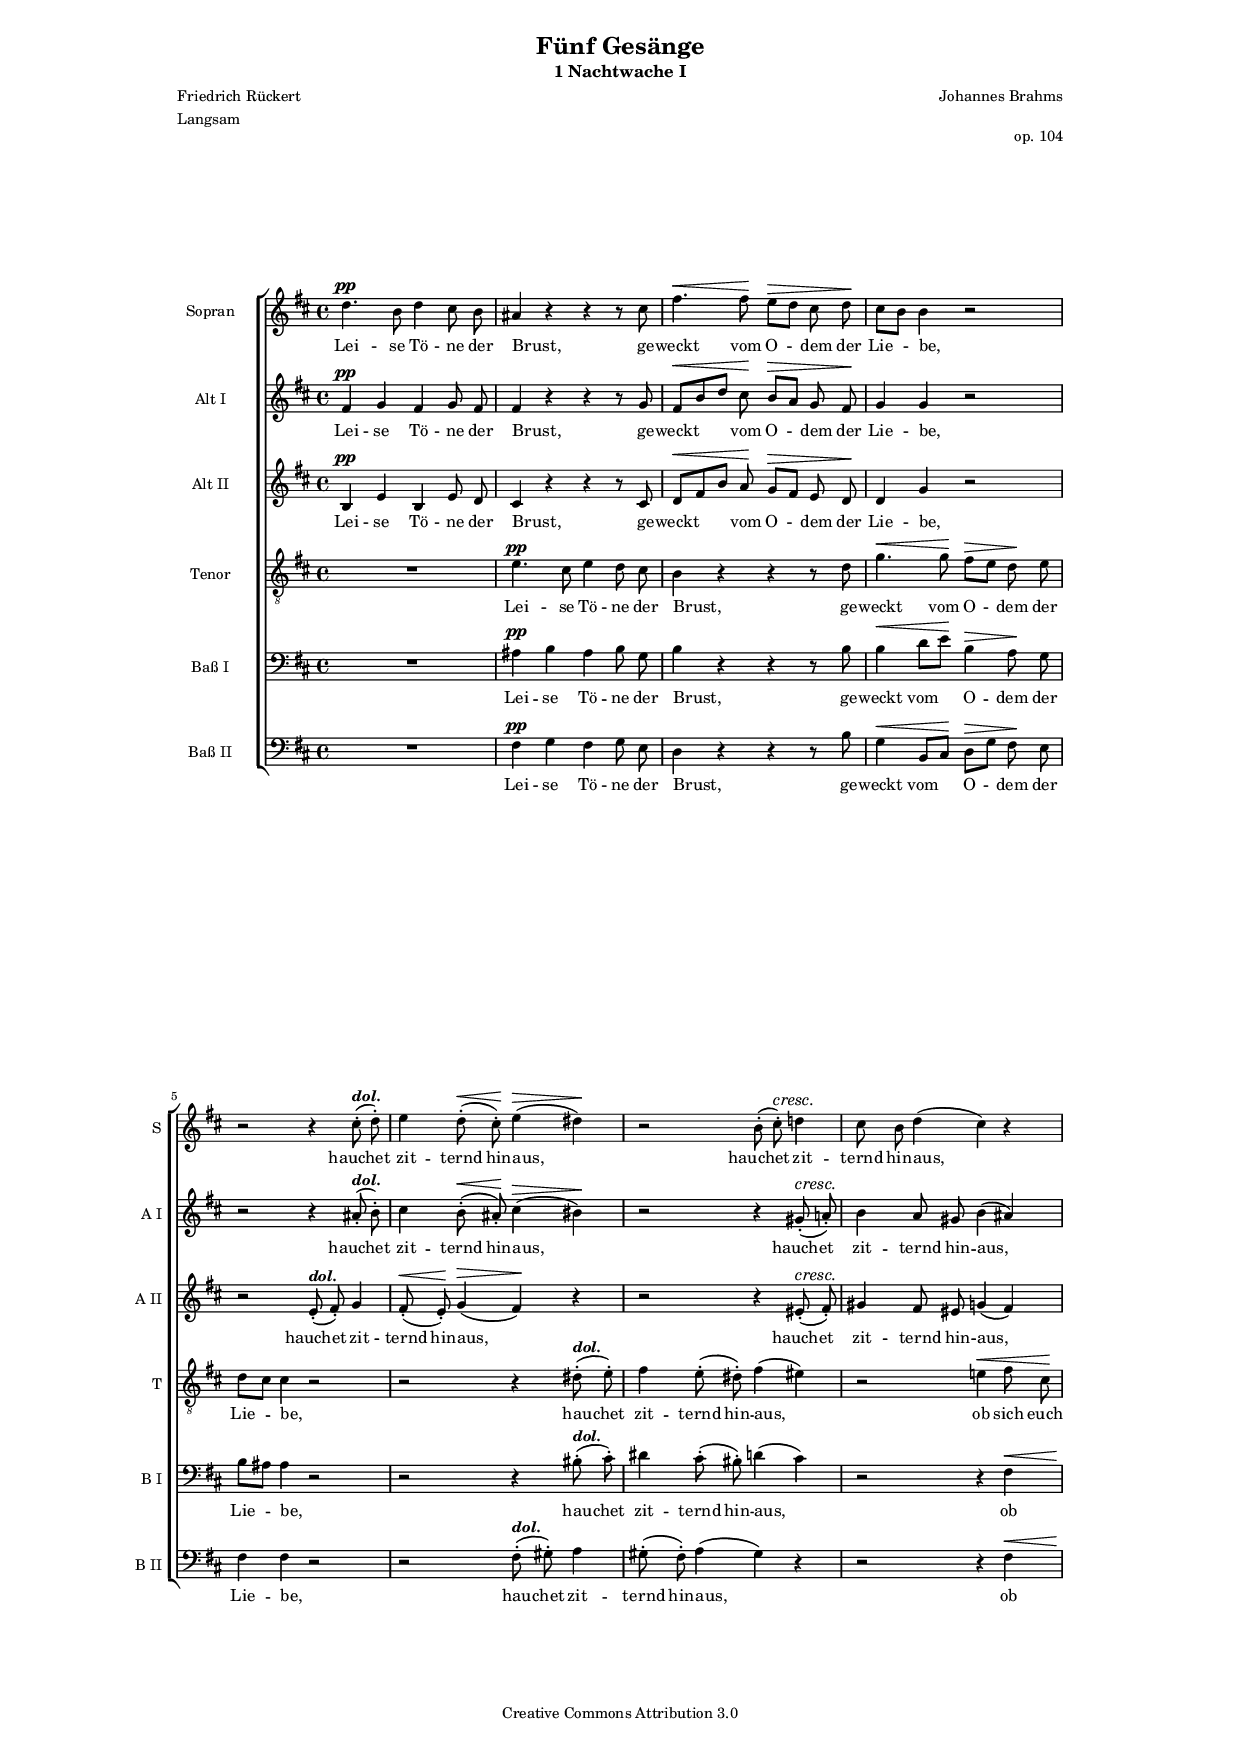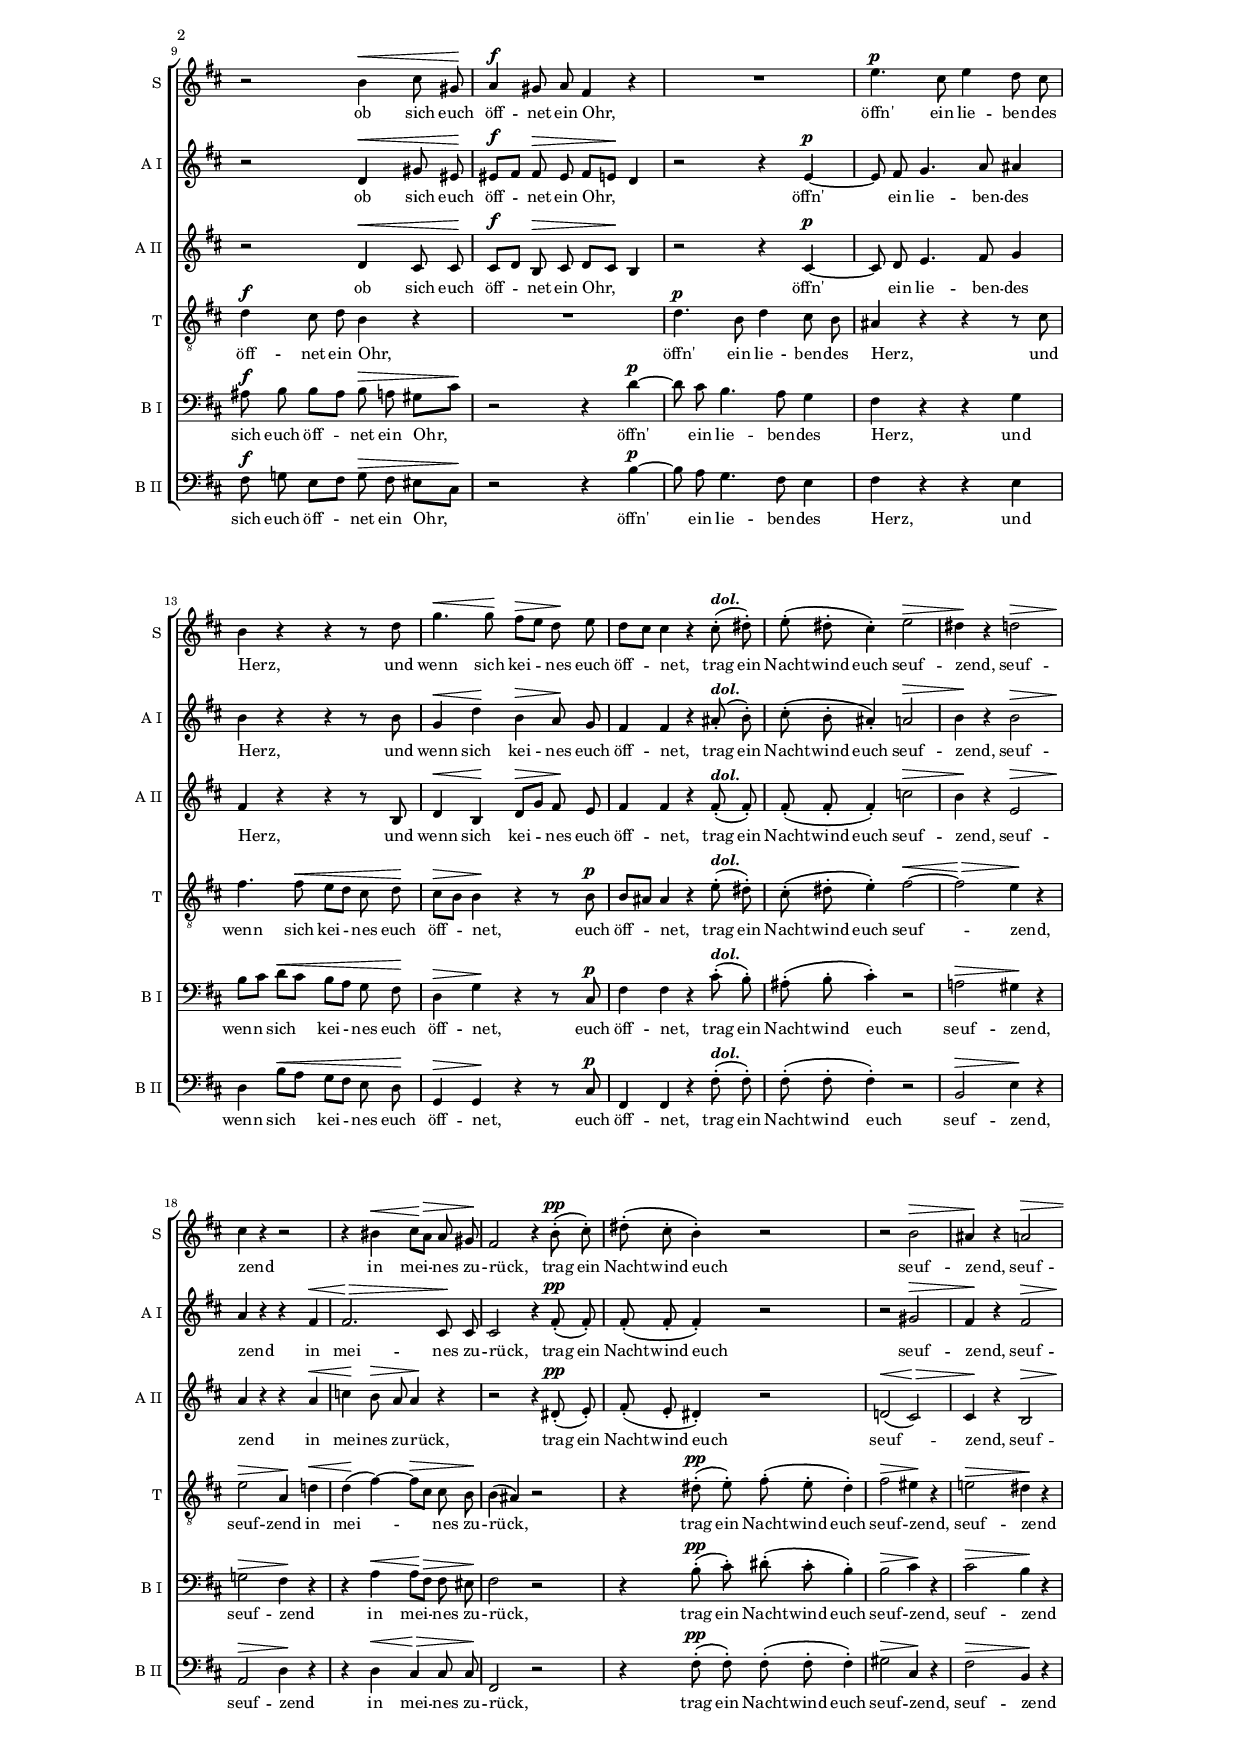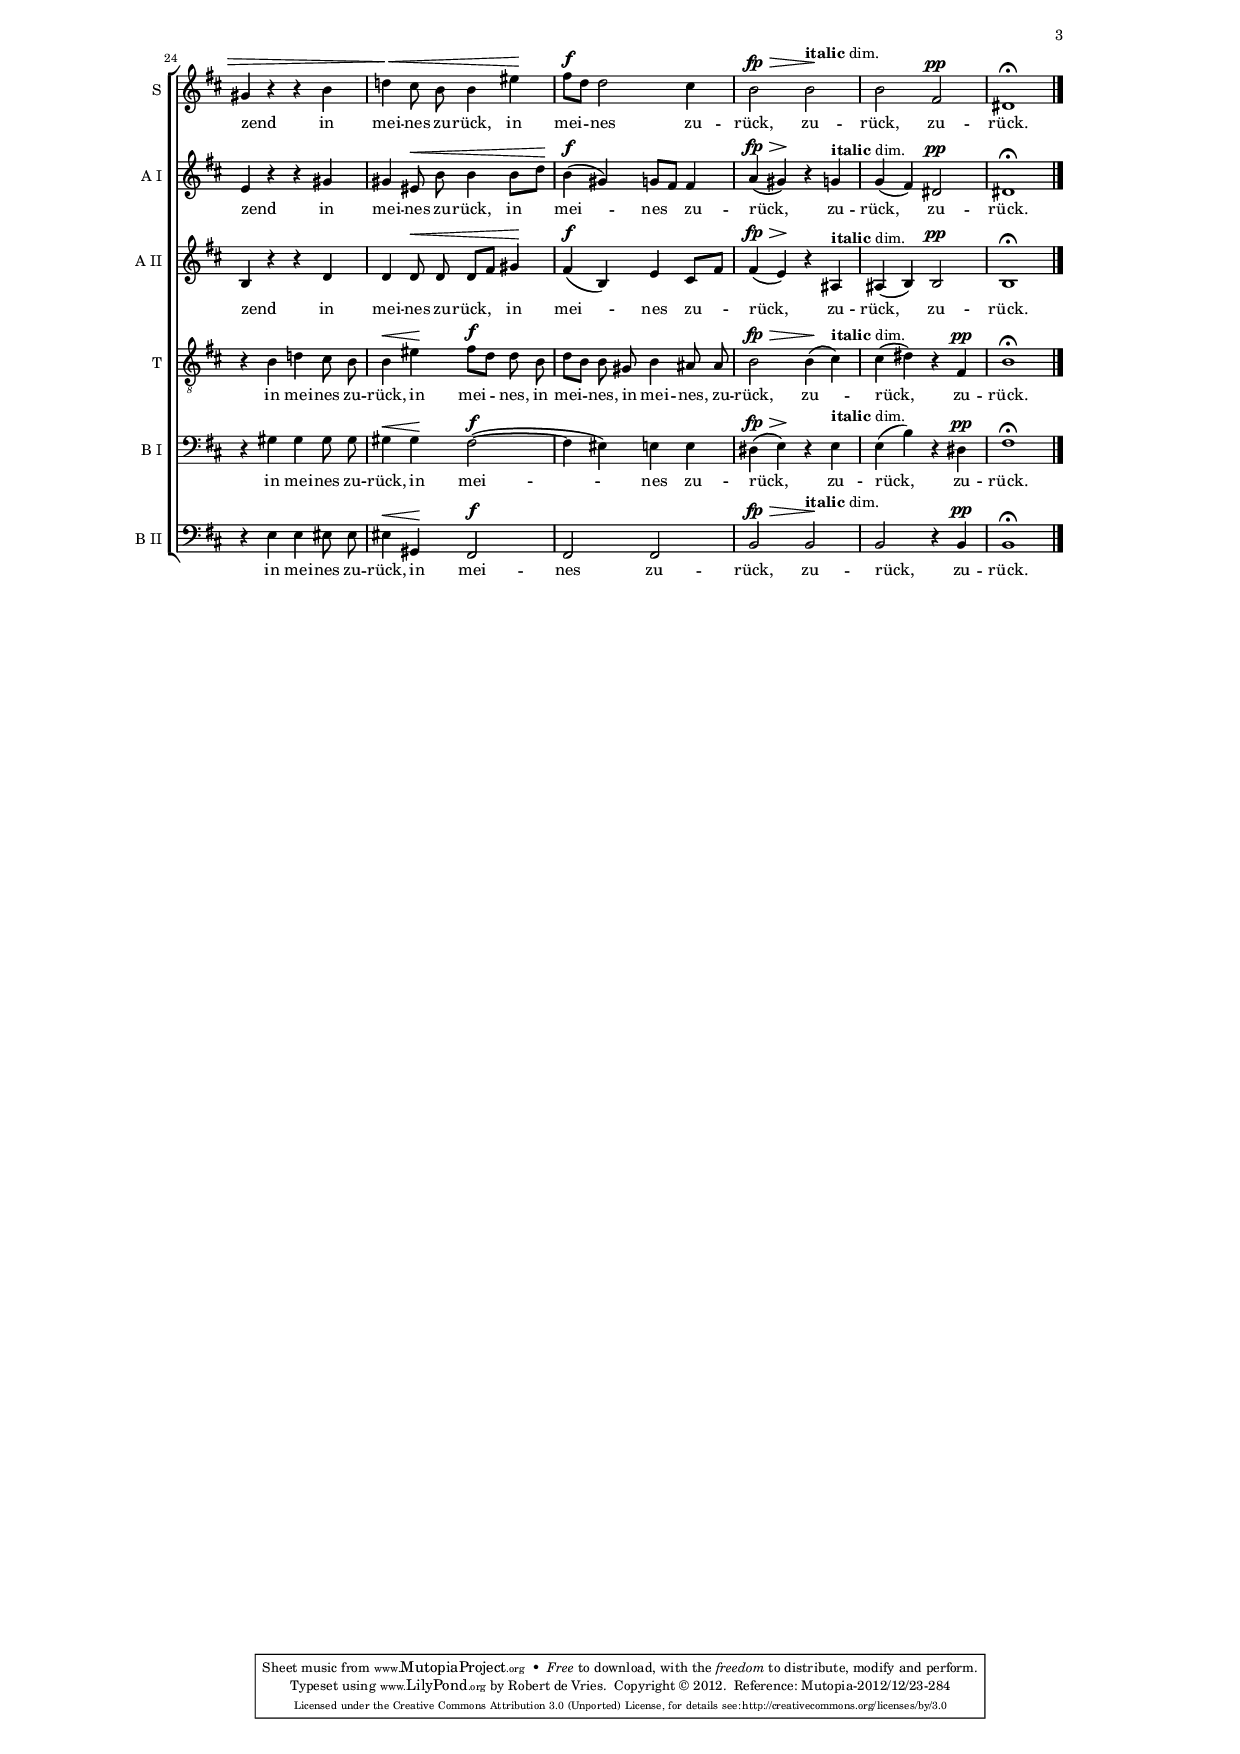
\version "2.16.1"
#(set-global-staff-size 13)

\header {
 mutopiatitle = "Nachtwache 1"
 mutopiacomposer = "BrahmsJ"
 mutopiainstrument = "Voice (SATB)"
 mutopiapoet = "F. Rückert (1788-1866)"
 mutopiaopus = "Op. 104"
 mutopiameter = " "
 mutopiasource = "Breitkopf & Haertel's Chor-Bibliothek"
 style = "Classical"
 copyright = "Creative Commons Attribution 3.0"
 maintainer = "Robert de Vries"
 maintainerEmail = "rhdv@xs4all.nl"

  title = "Fünf Gesänge"
  subtitle = "1 Nachtwache I"
  composer = "Johannes Brahms"
  poet = "Friedrich Rückert"
  opus = "op. 104"
  meter = "Langsam"

%  footer = "VVE 2003"
%  tagline = "VAK Vokaal Ensemble 2003"

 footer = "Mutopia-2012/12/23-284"
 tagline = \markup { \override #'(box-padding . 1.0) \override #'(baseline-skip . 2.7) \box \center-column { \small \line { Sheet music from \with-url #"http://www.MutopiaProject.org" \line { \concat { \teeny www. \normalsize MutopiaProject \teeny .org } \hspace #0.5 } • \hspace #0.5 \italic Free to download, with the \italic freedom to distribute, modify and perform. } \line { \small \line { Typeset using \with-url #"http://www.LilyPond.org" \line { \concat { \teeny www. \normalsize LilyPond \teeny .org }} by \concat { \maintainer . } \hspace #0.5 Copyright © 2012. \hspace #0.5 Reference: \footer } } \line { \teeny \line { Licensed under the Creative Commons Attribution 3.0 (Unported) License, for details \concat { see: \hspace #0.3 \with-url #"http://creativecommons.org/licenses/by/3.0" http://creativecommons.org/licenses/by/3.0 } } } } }
}

\paper {
  % to match original layout block
  line-width = 15.0\cm
}

dol = \markup{ \bold\italic "dol." }

global = {
   \time 4/4
   \override Hairpin #'to-barline = ##f
}

sopraan = \relative c'' {
  \clef "violin"
  \dynamicUp
  \key b \minor
				%1
  d4.\pp b8 d4 cis8 b8 |
  ais4 r4 r4 r8 cis8 |
  fis4. \<  fis8\!  e[ \> d] cis  d\! |
  cis[ b] b4 r2 |
				%5
  r2 r4 cis8^\dol \staccato ( d)\staccato | 
  e4 d8\staccato (\< cis\!)\staccato e4 (\> dis\!) | 
  r2 b8\staccato ( \deprecatedcresc  cis)\staccato \deprecatedendcresc d!4 |
  cis8 b d4 ( cis) r |
				%9
  r2 b4 \< cis8  gis\! |
  a4\f gis8 a fis4 r |
  R1 |
  e'4.\p cis8 e4 d8 cis |
				%13
  b4 r r r8 d |
  g4. \<  g8\!  fis[ \> e]  d\! e |
  d[ cis] cis4 r cis8^\dol\staccato ( dis)\staccato |
  e\staccato ( dis\staccato  cis4)\staccato e2 \> |
  dis4\! r d2 \> |
  \barNumberCheck #18
  cis4\! r r2 |
  r4 bis\< cis8[\! a\>] a  gis\! |
  fis2 r4 b8\staccato\pp ( cis)\staccato |
  dis8\staccato ( cis\staccato  b4)\staccato r2 |
  r2 b2 \> |
  ais4\! r a2 \> |
				%24
  gis4 r r b |
  d! \< cis8 b b4  eis\! |
  fis8[\f d] d2 cis4 |
  b2\fp \>  b\!^ \markup{{\bold italic} "dim."} |
  b fis\pp |
  dis1\fermata |
  \bar "|."
}

altoone = \relative c' {
  \clef "violin"
  \dynamicUp
  \key b \minor
				%1
  fis4\pp g fis g8 fis |
  fis4 r r r8 g8 |
  fis[ \< b d]  cis\!  b[ \> a] g  fis\! |
  g4 g r2 |
				%5
  r2 r4 ais8^\dol\staccato ( b)\staccato | 
  cis4 b8\staccato ( \<  ais\!)\staccato cis4 ( \>  bis\!) | 
  r2 r4 \deprecatedcresc gis8\staccato ( \deprecatedendcresc  a!)\staccato |
  b4 a8 gis b4 ( ais) |
				%9
  r2 d,4 \< gis8  eis\! |
  eis[\f fis] fis \> eis  fis[  e\!] d4 r2 r4 e\p ~ |
  e8 fis g4. a8 ais4 |
				%13
  b4 r r r8 b |
  g4 \<  d'\! b \>  a8\! g |
  fis4 fis r ais8^\dol\staccato ( b)\staccato |
  cis\staccato ( b\staccato  ais4)\staccato a2 \> |
  b4\! r b2 \> |
				%18
  a4\! r r fis \< |
  fis2.\! \>  cis8\! cis |
  cis2 r4 fis8\staccato\pp ( fis8)\staccato |
  fis\staccato ( fis\staccato  fis4)\staccato r2 |
  r2 gis2 \> |
  fis4\! r fis2 \> |
				%24
  e4\! r r gis |
  gis eis8 \< b' b4  b8[  d\!] |
  b4\f ( gis)  g8[ fis] fis4 |
  a\fp (\>  gis\!) r g^ \markup{{\bold italic} "dim."} |
  g ( fis) dis2\pp |
  dis1\fermata |
}

altotwo = \relative c' {
  \clef "violin"
  \dynamicUp
  \key b \minor
				%1
  b4\pp e b e8 d |
  cis4 r r r8 cis |
  d[ \< fis b]  a\!  g[ \> fis] e  d\! |
  d4 g r2 |
				%5
  r2 e8^\dol\staccato ( fis)\staccato g4 | 
  fis8\staccato (\< e\!)\staccato g4 (\> fis\!) r | 
  r2 r4 \deprecatedcresc eis8\staccato ( \deprecatedendcresc  fis)\staccato |
  gis4 fis8 eis g4 ( fis) |
				%9
  r2 d4 \< cis8  cis8\! |
  cis[\f d] b \> cis  d[  cis\!] b4 |
  r2 r4 cis\p ~ |
  cis8 d e4. fis8 g4 |
				%13
  fis4 r r r8 b, |
  d4 \<  b\!  d8[ \> g]  fis\! e |
  fis4 fis r fis8^\dol\staccato ( fis)\staccato |
  fis\staccato ( fis\staccato  fis4)\staccato c'2 \> |
  b4\! r e,2 \> |
				%18
  a4\! r r a \< |
  c\! b8 \> a  a4\! r |
  r2 r4 dis,8\staccato\pp ( e)\staccato |
  fis\staccato ( e\staccato  dis4)\staccato r2 |
  d!2 (\<  cis\!) \> |
  cis4\! r b2 \> |
				%24
  b4\! r r d |
  d d8 \< d8  d[ fis]  gis4\! |
  fis\f ( b,) e  cis8[ fis] |
  fis4\fp ( \>  e\!) r ais,^ \markup{{\bold italic} "dim."} |
  ais ( b) b2\pp |
  b1\fermata |
}

tenor = \relative c' {
  \clef "violin_8"
  \dynamicUp
  \key b \minor
				%1
  R1 |
  e4.\pp cis8 e4 d8 cis |
  b4 r4 r4 r8 d8 |
  g4. \<  g8\!  fis[ \> e]  d\! e |
				%5
  d[ cis] cis4 r2 |
  r2 r4 dis8^\dol\staccato ( e)\staccato |
  fis4 e8\staccato ( dis)\staccato fis4 ( eis) |
  r2 e!4 \< fis8  cis\! |
				%9
  d4\f cis8 d b4 r |
  R1 |
  d4.\p b8 d4 cis8 b |
  ais4 r r r8 cis8 |
				%13
  fis4. fis8 \<  e[ d] cis  d\! |
  cis[ \> b]  b4\! r r8 b\p |
  b[ ais] ais4 r e'8^\dol\staccato ( dis)\staccato |
  cis\staccato ( dis\staccato  e4)\staccato fis2 \< ~ |
  fis\! \>  e4\! r |
				%18
  e2 \>  a,4\! d! \< |
  d\! ( fis) ~  fis8[ \> cis] cis  b\! |
  b4 ( ais) r2 |
  r4 dis8\staccato\pp ( e)\staccato fis\staccato ( e\staccato  dis4)\staccato |
  fis2 \>  eis4\! r |
  e!2 \>  dis4\! r |
				%24
  r b d! cis8 b |
  b4 \<  eis\!  fis8[\f d] d b |
  d[ b] b gis b4 ais8 ais |
  b2\fp \>  b4\! ( cis)^ \markup{{\bold italic} "dim."} |
  cis ( dis) r fis,\pp |
  b1\fermata |
}

basone = \relative c {
  \clef "bass"
  \dynamicUp
  \key b \minor
				%1
  R1 |
  ais'4\pp b ais b8 g |
  b4 r r r8 b8 |
  b4 \<  d8[  e\!] b4 \>  a8\! g |
				%5
  b[ ais] ais4 r2 |
  r2 r4 bis8^\dol\staccato ( cis)\staccato |
  dis4 cis8\staccato ( bis)\staccato d4 ( cis) |
  r2 r4 fis, \< |
				%9
  ais8\!\f b  b[ ais] b \> a  gis[  cis\!] |
  r2 r4 d\p ~ |
  d8 cis b4. a8 g4 |
  fis4 r r g |
				%13
  b8[ cis]  d[ \< cis]  b[ a] g  fis\! |
  d4 \>  g\! r r8 cis,\p |
  fis4 fis r cis'8^\dol\staccato ( b)\staccato |
  ais\staccato ( b\staccato  cis4)\staccato r2 |
  a!2 \>  gis4\! r |
				%18
  g!2 \>  fis4\! r |
  r a \< a8[\! fis \> ] fis  eis\! |
  fis2 r |
  r4 b8\staccato\pp ( cis)\staccato dis\staccato ( cis\staccato  b4)\staccato |
  b2 \>  cis4\! r |
  cis2 \>  b4\! r |
				%24
  r gis gis gis8 gis |
  gis4 \<  gis\! fis2\f ( ~ |
  fis4  eis) e e |
  dis\fp (\>  e\!) r e^ \markup{{\bold italic} "dim."} |
  e ( b') r dis,\pp |
  fis1\fermata |
}

bastwo = \relative c {
  \clef "bass"
  \dynamicUp
  \key b \minor
				%1
  R1 |
  fis4\pp g fis g8 e |
  d4 r r r8 b'8 |
  g4 \<  b,8[  cis\!]  d[ \> g]  fis\! e |
				%5
  fis4 fis r2 |
  r2 fis8^\dol\staccato ( gis)\staccato a4 |
  gis8\staccato ( fis)\staccato a4 ( gis) r |
  r2 r4 fis \< |
				%9
  fis8\!\f g!  e[ fis] g \> fis  eis[  cis\!] |
  r2 r4 b'4\p ~ |
  b8 a g4. fis8 e4 |
  fis4 r r e |
				%13
  d4  b'8[ \< a]  g[ fis] e  d\! |
  g,4 \>  g\! r r8 cis\p |
  fis,4 fis r fis'8^\dol\staccato ( fis)\staccato |
  fis\staccato ( fis\staccato  fis4)\staccato r2 |
  b,2 \>  e4\! r |
				%18
  a,2 \>  d4\! r |
  r d \<  cis\! \> cis8  cis8\! |
  fis,2 r |
  r4 fis'8\staccato\pp ( fis)\staccato fis\staccato ( fis\staccato  fis4)\staccato |
  gis2 \>  cis,4\! r |
  fis2 \>  b,4\! r |
				%24
  r e e eis8 eis |
  eis4 \<  gis,\! fis2\f |
  fis fis |
  b\fp \>  b\!^ \markup{{\bold italic} "dim."} |
  b r4 b\pp |
  b1\fermata |
}

soptext = \lyricmode {
  Lei4. -- se8 Tö4 -- ne8 der Brust,4 _2 _8 ge -- weckt4. vom8 O4 -- dem8 der Lie4 -- be, _2
  _2. hauchet4 zit -- ternd8 hin -- aus,2 __ _2 hauchet4 zit -- ternd8 hin -- aus,2 __ _4
  _2 ob4 sich8 euch öff4 -- net8 ein Ohr,4 _ _1 öffn'4. ein8 lie4 -- ben8 -- des8
  Herz,4 _2 _8 und8 wenn4. sich8 kei4 -- nes8 euch öff4 -- net, _ trag8 ein Nacht -- wind euch4 seuf2 -- zend,4 _ seuf2 --
  zend4 _1 in4 mei4 -- nes8 zu -- rück,2 _4 trag8 ein Nacht -- wind euch4 _1 seuf2 -- zend,4 _4 seuf2 --
  zend4 _2 in4 mei -- nes8 zu -- rück,4 in4 mei -- nes2 zu4 -- rück,2 zu -- rück,2  zu -- rück.1
}

altonetext = \lyricmode {
  Lei4 -- se Tö -- ne8 der Brust,4 _2 _8 ge -- weckt4. vom8 O4 -- dem8 der Lie4 -- be, _2
  _2. hauchet4 zit -- ternd8 hin -- aus,2 __ _2. hauchet4 zit -- ternd8 hin -- aus,2 __
  _2 ob4 sich8 euch öff4 -- net8 ein Ohr,2 __ _2. öffn'4. __ ein8 lie4. -- ben8 -- des4
  Herz,4 _2 _8 und8 wenn4 sich kei -- nes8 euch öff4 -- net, _ trag8 ein Nacht -- wind euch4 seuf2 -- zend,4 _ seuf2 --
  zend4 _2 in4 mei2. -- nes8 zu -- rück,2 _4 trag8 ein Nacht -- wind euch4 _1 seuf2 -- zend,4 _4 seuf2 --
  zend4 _2 in4 mei -- nes8 zu -- rück,4 in4 mei2 -- nes4 zu -- rück,2 _4 zu4 -- rück,2  zu -- rück.1
}

alttwotext = \lyricmode {
  Lei4 -- se Tö -- ne8 der Brust,4 _2 _8 ge -- weckt4. vom8 O4 -- dem8 der Lie4 -- be, _2
  _2 hauchet4 zit -- ternd8 hin -- aus,2 __ _1 hauchet4 zit -- ternd8 hin -- aus,2 __
  _2 ob4 sich8 euch öff4 -- net8 ein Ohr,2 __ _2. öffn'4. __ ein8 lie4. -- ben8 -- des4
  Herz,4 _2 _8 und8 wenn4 sich kei -- nes8 euch öff4 -- net, _ trag8 ein Nacht -- wind euch4 seuf2 -- zend,4 _ seuf2 --
  zend4 _2 in4 mei4 -- nes8 zu -- rück,4 _1 trag8 ein Nacht -- wind euch4 _2 seuf1 -- zend,4 _4 seuf2 --
  zend4 _2 in4 mei -- nes8 zu -- rück,4 in4 mei2 -- nes4 zu -- rück,2 _4 zu4 -- rück,2  zu -- rück.1
}

tentext = \lyricmode {
  _1 Lei4. -- se8 Tö4 -- ne8 der Brust,4 _2 _8 ge -- weckt4. vom8 O4 -- dem8 der 
  Lie4 -- be, _1 _4 hau8 -- chet zit4 -- ternd8 hin -- aus,2 __ _ ob4 sich8 euch
  öff4 -- net8 ein Ohr,4 _ _1 öffn'4. ein8 lie4 -- ben8 -- des Herz,4 _2 _8 und
  wenn4. sich8 kei4 -- nes8 euch öff4 -- net, _4.  euch8 öff4 -- net, _4 trag8 ein Nacht -- wind euch4 seuf1 -- zend,4 _4
  seuf2 -- zend4 in4 mei2. -- nes8 zu -- rück,2 _2. trag8 ein Nacht -- wind euch4 seuf2 -- zend,4 _4 seuf2 -- zend4 _4
  _4 in4 mei -- nes8 zu -- rück,4 in4 mei4 -- nes,8 in8 mei4 -- nes,8 in8 mei4 -- nes,8 zu -- rück,2 zu -- rück,  _4 zu -- rück.1
}

basonetext = \lyricmode {
  _1 Lei4 -- se Tö -- ne8 der Brust,4 _2 _8  ge -- weckt4 vom O -- dem8 der 
  Lie4 -- be, _1 _4 hau8 -- chet zit4 -- ternd8 hin -- aus,2 __ _2. ob4 
  sich8 euch öff4 -- net8 ein Ohr,4 __ _2. öffn'4. __ ein8 lie4. -- ben8 -- des4 Herz,4 _2 und4
  wenn4 sich kei -- nes8 euch öff4 -- net, _4.  euch8 öff4 -- net, _4 trag8 ein Nacht -- wind euch4 _2 seuf2 -- zend,4 _4
  seuf2 -- zend4 _2 in4 mei4 -- nes8 zu -- rück,2 _2. trag8 ein Nacht -- wind euch4 seuf2 -- zend,4 _4 seuf2 -- zend4 _4
  _4 in4 mei -- nes8 zu -- rück,4 in4 mei1 -- nes4 zu -- rück,2 _4 zu4 -- rück,2  _4 zu -- rück.1
}

bastwotext = \lyricmode {
  _1 Lei4 -- se Tö -- ne8 der Brust,4 _2 _8  ge -- weckt4 vom O -- dem8 der 
  Lie4 -- be, _1 hau8 -- chet zit4 -- ternd8 hin -- aus,2 __ _1 ob4
  sich8 euch öff4 -- net8 ein Ohr,4 __ _2. öffn'4. __ ein8 lie4. -- ben8 -- des4 Herz,4 _2 und4
  wenn4 sich kei -- nes8 euch öff4 -- net, _4.  euch8 öff4 -- net, _4 trag8 ein Nacht -- wind euch4 _2 seuf2 -- zend,4 _4
  seuf2 -- zend4 _2 in4 mei4 -- nes8 zu -- rück,2 _2. trag8 ein Nacht -- wind euch4 seuf2 -- zend,4 _4 seuf2 -- zend4 _4
  _4 in4 mei -- nes8 zu -- rück,4 in4 mei2 -- nes zu -- rück, zu -- rück,  _4 zu -- rück.1
}

\score {
  \context ChoirStaff = "coro" <<
    \override Score.BarNumber   #'padding = #2

    \context Staff = "soprano" <<
      \set Staff.autoBeaming = ##f
      \unset Staff.melismaBusyProperties 
      \set Staff.midiInstrument = #"flute"
      \set Staff.instrumentName = #"Sopran"
      \set Staff.shortInstrumentName = #"S "
      \global
      \sopraan
      \context Lyrics = "soprano" \soptext
    >>

    \context Staff = alto_one <<
      \set Staff.autoBeaming = ##f
      \unset Staff.melismaBusyProperties 
      \set Staff.midiInstrument = #"flute"
      \set Staff.instrumentName = #"Alt I"
      \set Staff.shortInstrumentName = #"A I "
      \global
      \altoone
      \context Lyrics = alto_one \altonetext
    >>

    \context Staff = alto_two <<
      \set Staff.autoBeaming = ##f
      \unset Staff.melismaBusyProperties 
      \set Staff.midiInstrument = #"flute"
      \set Staff.instrumentName = #"Alt II"
      \set Staff.shortInstrumentName = #"A II "
      \global
      \altotwo
      \context Lyrics = alto_two \alttwotext
    >>

    \context Staff = "tenoren" <<
      \set Staff.autoBeaming = ##f
      \unset Staff.melismaBusyProperties 
      \set Staff.midiInstrument = #"flute"
      \set Staff.instrumentName = #"Tenor"
      \set Staff.shortInstrumentName = #"T "
      \global
      \tenor
      \context Lyrics = "tenoren" \tentext
    >>

    \context Staff = "bassen1" <<
      \set Staff.autoBeaming = ##f
      \unset Staff.melismaBusyProperties 
      \set Staff.midiInstrument = #"flute"
      \set Staff.instrumentName = #"Baß I"
      \set Staff.shortInstrumentName = #"B I "
      \global
      \basone
      \context Lyrics = "bassen1" \basonetext
    >>

    \context Staff = "bassen2" <<
      \set Staff.autoBeaming = ##f
      \unset Staff.melismaBusyProperties 
      \set Staff.midiInstrument = #"flute"
      \set Staff.instrumentName = #"Baß II"
      \set Staff.shortInstrumentName = #"B II "
      \global
      \bastwo
      \context Lyrics = "bassen2" \bastwotext
    >>

  >>
  
  \midi {
    \tempo 4 = 60
  }
  \layout { }
}
